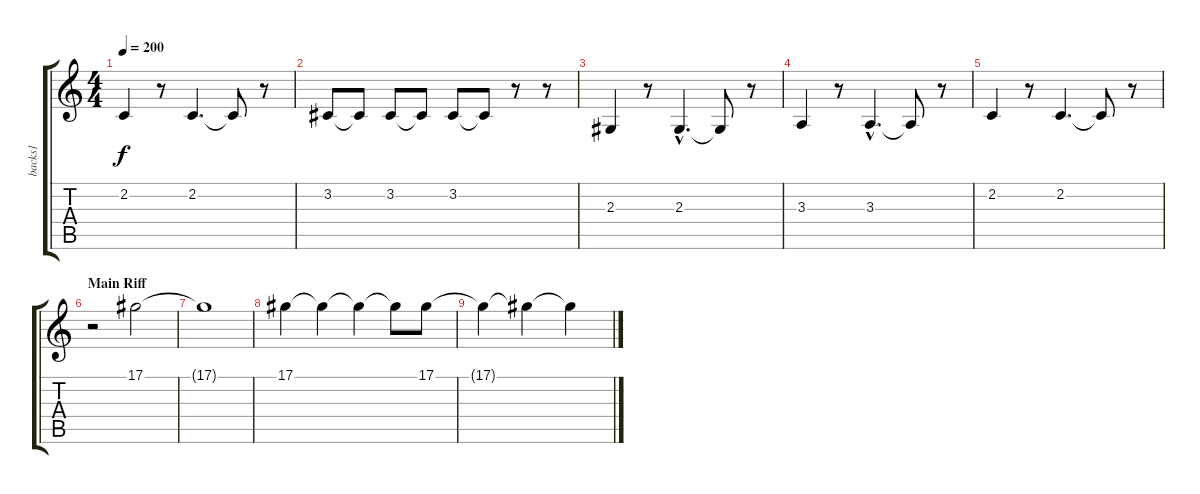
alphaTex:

\track ("backs1" "backs1") {instrument tenorsax}
\staff {score tabs}
\tuning (Eb4 Bb3 Gb3 Db3 Ab2 Eb2) {hide}
\ts (4 4)
\tempo 200
\clef g2
\ks c
2.2.4{dy f} r.8 2.2.4{d} 2.2{t}.8 r.8 |
3.2.8 3.2{t}.8 3.2.8 3.2{t}.8 3.2.8 3.2{t}.8 r.8 r.8 |
2.3.4 r.8 2.3{hac}.4{d} 2.3{t}.8 r.8 |
3.3.4 r.8 3.3{hac}.4{d} 3.3{t}.8 r.8 |
2.2.4 r.8 2.2.4{d} 2.2{t}.8 r.8 |
\section ("" "Main Riff")
r.2{volume 0} 17.1.2{volume 16} |
17.1{t}.1 |
17.1.4 17.1{t}.4 17.1{t}.4 17.1{t}.8 17.1.8 |
17.1{t}.4 17.1{t}.4 17.1{t}.4
